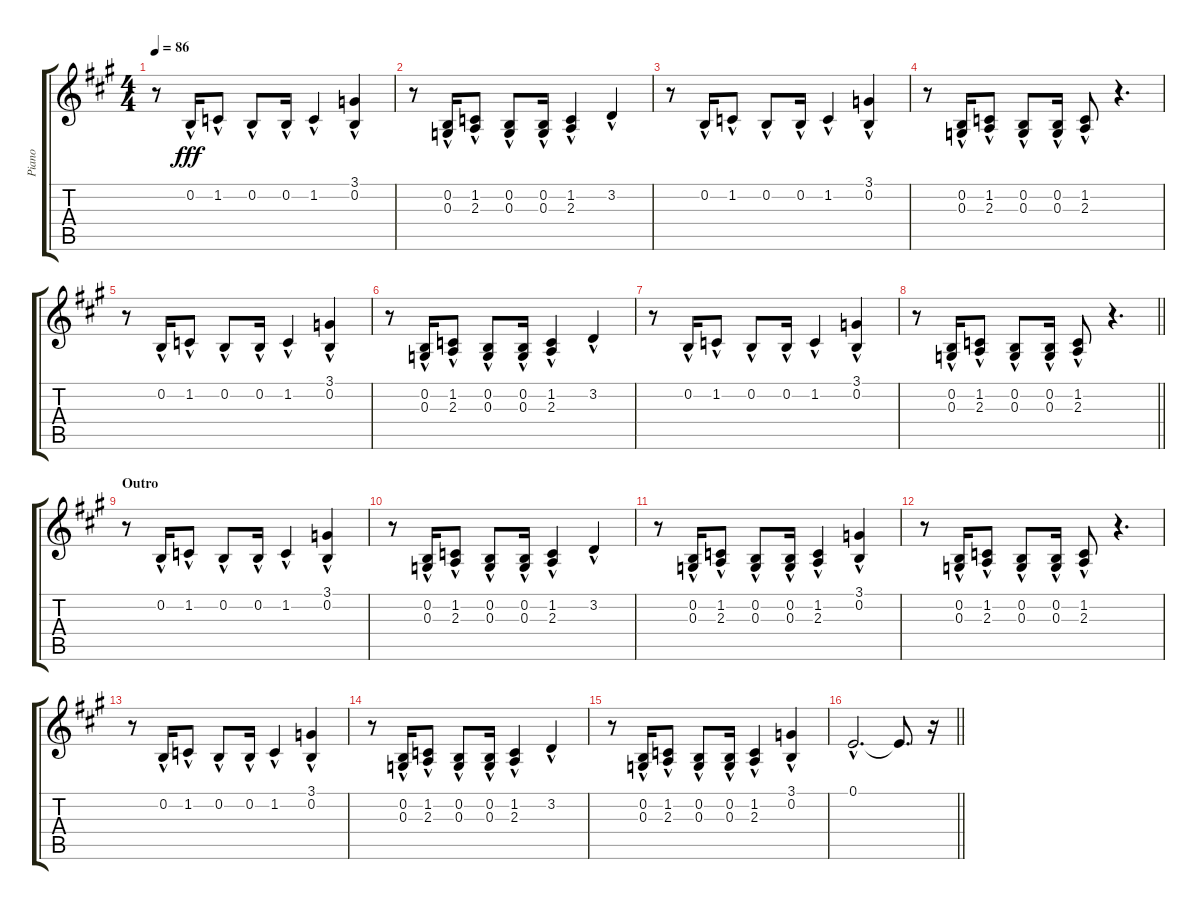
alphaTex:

\track ("Piano" "Piano") {instrument electricgrandpiano}
\staff {score tabs}
\tuning (E4 B3 G3 D3 A2 E2) {hide}
\ts (4 4)
\tempo 86
\clef g2
\ks a
r.8{dy fff} 0.2{hac}.16 1.2{hac}.8 0.2{hac}.8 0.2{hac}.16 1.2{hac}.4 (3.1{hac} 0.2{hac}).4 |
r.8 (0.2{hac} 0.3{hac}).16 (1.2{hac} 2.3{hac}).8 (0.2{hac} 0.3{hac}).8 (0.2{hac} 0.3{hac}).16 (1.2{hac} 2.3{hac}).4 3.2{hac}.4 |
r.8 0.2{hac}.16 1.2{hac}.8 0.2{hac}.8 0.2{hac}.16 1.2{hac}.4 (3.1{hac} 0.2{hac}).4 |
r.8 (0.2{hac} 0.3{hac}).16 (1.2{hac} 2.3{hac}).8 (0.2{hac} 0.3{hac}).8 (0.2{hac} 0.3{hac}).16 (1.2{hac} 2.3{hac}).8 r.4{d} |
r.8 0.2{hac}.16 1.2{hac}.8 0.2{hac}.8 0.2{hac}.16 1.2{hac}.4 (3.1{hac} 0.2{hac}).4 |
r.8 (0.2{hac} 0.3{hac}).16 (1.2{hac} 2.3{hac}).8 (0.2{hac} 0.3{hac}).8 (0.2{hac} 0.3{hac}).16 (1.2{hac} 2.3{hac}).4 3.2{hac}.4 |
r.8 0.2{hac}.16 1.2{hac}.8 0.2{hac}.8 0.2{hac}.16 1.2{hac}.4 (3.1{hac} 0.2{hac}).4 |
\barLineRight lightlight
r.8 (0.2{hac} 0.3{hac}).16 (1.2{hac} 2.3{hac}).8 (0.2{hac} 0.3{hac}).8 (0.2{hac} 0.3{hac}).16 (1.2{hac} 2.3{hac}).8 r.4{d} |
\section ("" "Outro")
r.8 0.2{hac}.16 1.2{hac}.8 0.2{hac}.8 0.2{hac}.16 1.2{hac}.4 (3.1{hac} 0.2{hac}).4 |
r.8 (0.2{hac} 0.3{hac}).16 (1.2{hac} 2.3{hac}).8 (0.2{hac} 0.3{hac}).8 (0.2{hac} 0.3{hac}).16 (1.2{hac} 2.3{hac}).4 3.2{hac}.4 |
r.8 (0.2{hac} 0.3{hac}).16 (1.2{hac} 2.3{hac}).8 (0.2{hac} 0.3{hac}).8 (0.2{hac} 0.3{hac}).16 (1.2{hac} 2.3{hac}).4 (3.1{hac} 0.2{hac}).4 |
r.8 (0.2{hac} 0.3{hac}).16 (1.2{hac} 2.3{hac}).8 (0.2{hac} 0.3{hac}).8 (0.2{hac} 0.3{hac}).16 (1.2{hac} 2.3{hac}).8 r.4{d} |
r.8 0.2{hac}.16 1.2{hac}.8 0.2{hac}.8 0.2{hac}.16 1.2{hac}.4 (3.1{hac} 0.2{hac}).4 |
r.8 (0.2{hac} 0.3{hac}).16 (1.2{hac} 2.3{hac}).8 (0.2{hac} 0.3{hac}).8 (0.2{hac} 0.3{hac}).16 (1.2{hac} 2.3{hac}).4 3.2{hac}.4 |
r.8 (0.2{hac} 0.3{hac}).16 (1.2{hac} 2.3{hac}).8 (0.2{hac} 0.3{hac}).8 (0.2{hac} 0.3{hac}).16 (1.2{hac} 2.3{hac}).4 (3.1{hac} 0.2{hac}).4 |
\barLineRight lightlight
0.1{hac}.2{d} 0.1{t}.8{d} r.16
